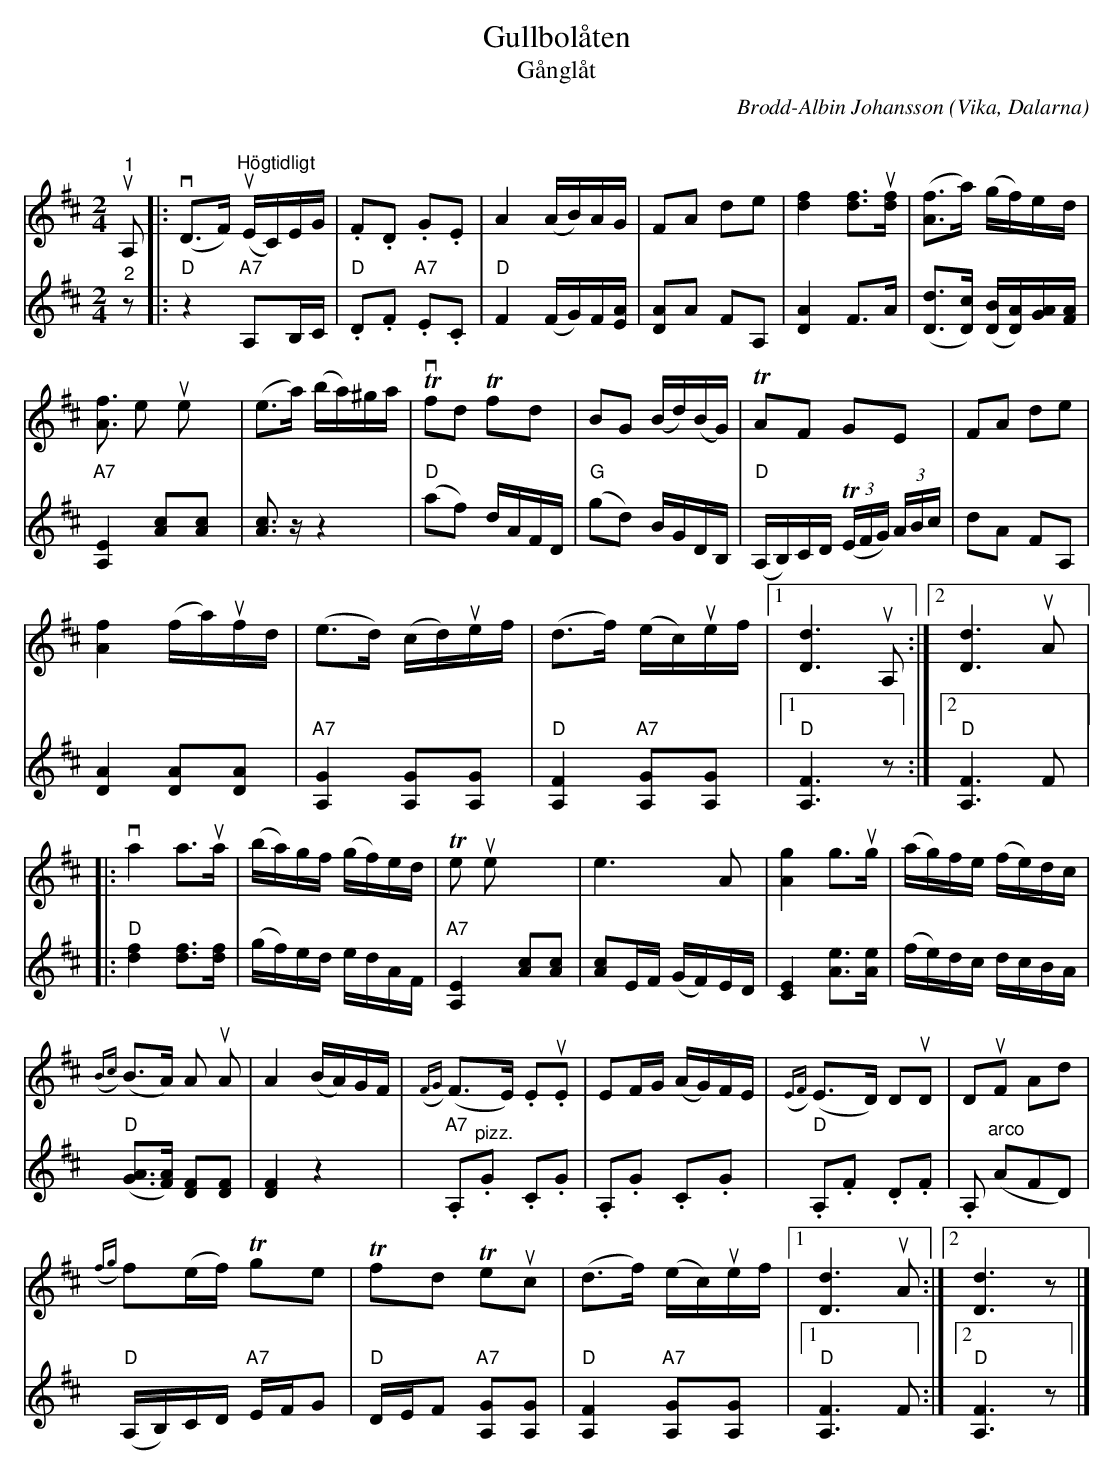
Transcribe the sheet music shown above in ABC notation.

X:1
T:Gullbolåten
T:Gånglåt
C:Brodd-Albin Johansson
O:Vika, Dalarna
Q:80
L:1/8
M:2/4
K:D
V:1
"^1"u A, |:v (D>F)u "^Högtidligt"(E/C/)E/G/ | .F.D .G.E | A2 (A/B/)A/G/ | FA de | [df]2 [df]>u[df] | ([Af]>a) (g/f/)e/d/ |
[Af]3/2 eu e x/ | (e>a) (b/a/)^g/a/ |Tv fdT fd | BG (B/d/)(B/G/) | T AF GE | FA de |
[Af]2 (f/a/)uf/d/ | (e>d) (c/d/)ue/f/ | (d>f) (e/c/)ue/f/ |1 [Dd]3u A, :|2 [Dd]3u A |:
v a2 a>ua | (b/a/)g/f/ (g/f/)e/d/ |T eu e x2 | e3 A | [Ag]2 g>ug | (a/g/)f/e/ (f/e/)d/c/ |
({Bc)} (B>A) Au A | A2 (B/A/)G/F/ | ({FG)} (F>E) .Eu.E | EF/G/ (A/G/)F/E/ |({EF)} (E>D) DuD | DuF Ad |
({fg)} f(e/f/)T ge | T fdT euc | (d>f) (e/c/)ue/f/ |1 [Dd]3u A :|2 [Dd]3 z |]
V:2
"^2" z |:"D" z2 "A7" A,B,/C/ |"D" .D.F"A7" .E.C |"D" F2 (F/G/)F/[EA]/ | [DA]A FA, | [DA]2 F>A | ([Dd]>[Dc]) ([DB]/[DA]/)[GA]/[FA]/ |
"A7" [A,E]2 [Ac][Ac] | [Ac]3/2 z/ z2 | "D" (af) d/A/F/D/ | "G" (gd) B/G/D/B,/ |"D" (A,/B,/)C/D/T (3(E/F/G/) (3A/B/c/ | dA FA, |
[DA]2 [DA][DA] | "A7" [A,G]2 [A,G][A,G] |"D" [A,F]2 "A7" [A,G][A,G] |1 "D" [A,F]3 z :|2 "D" [A,F]3 F |:
"D" [df]2 [df]>[df] | (g/f/)e/d/ e/d/A/F/ |"A7" [A,E]2 [Ac][Ac] | [Ac]E/F/ (G/F/)E/D/ | [CE]2 [Ae]>[Ae] | (f/e/)d/c/ d/c/B/A/ |
"D" ([GA]>[FA]) [DF][DF] | [DF]2 z2 | "A7" .A,"^pizz.".G .C.G | .A,.G .C.G | "D" .A,.F .D.F | .A, "^arco"(AFD) |
"D" (A,/B,/)C/D/"A7" E/F/G |"D" D/E/F "A7" [A,G][A,G] | "D" [A,F]2 "A7" [A,G][A,G] |1 "D" [A,F]3 F :|2"D" [A,F]3 z |]
